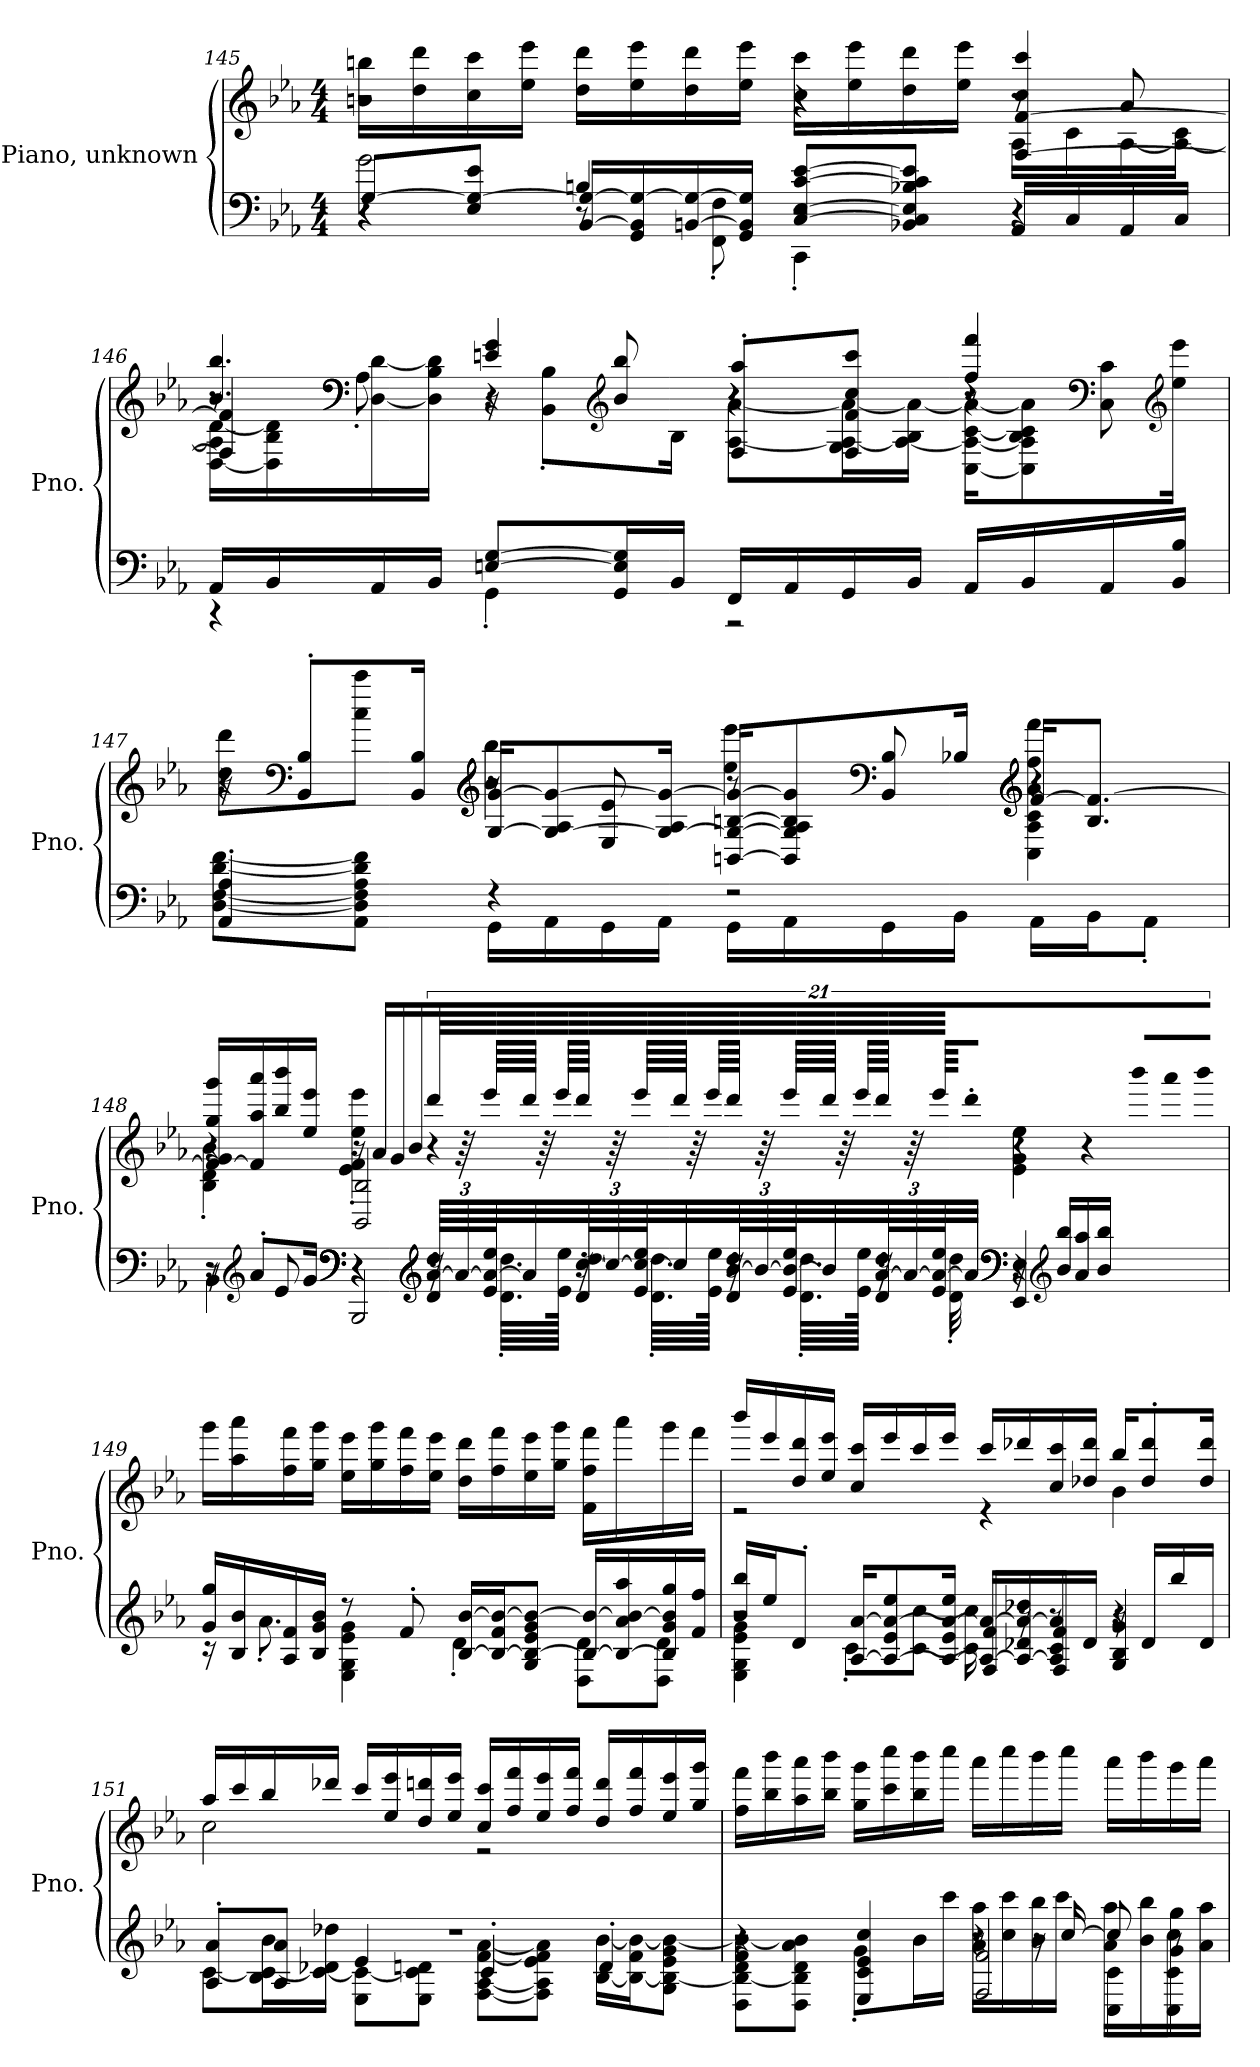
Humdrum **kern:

**kern	**kern
*part1	*part1
*staff2	*staff1
*I"Piano, unknown	*
*I'Pno.	*
!!LO:LB:g=z
*clefF4	*clefG2
*k[b-e-a-]	*k[b-e-a-]
*M4/4	*M4/4
=145	=145
*^	*^
*	*^	*	*^
*	*	*^	*	*	*
4r	2g\	[8G/L	4r	2r	16bn\ 16bbn\LL	2r
.	.	.	.	.	16dd\ 16ddd\	.
.	.	8E-/ 8G/_ 8e-/J	.	.	16cc\ 16ccc\	.
.	.	.	.	.	16ee-\ 16eee-\JJ	.
4Bn/	.	[16BB-/ 16G/_LL	8r	.	16dd\ 16ddd\LL	.
.	.	16GG/ 16BB-/] 16G/_	.	.	16ee-\ 16eee-\	.
.	.	[16BBn/ 16G/_	8FF\' 8F\'	.	16dd\ 16ddd\	.
.	.	16GG/ 16BB/] 16G/]JJ	.	.	16ee-\ 16eee-\JJ	.
2r	4CC'\	[8C/ [8E-/ [8c/ [8e-/L	2r	4r	16cc\ 16ccc\LL	4r
.	.	.	.	.	16ee-\ 16eee-\	.
.	.	8BB-X/ 8C/] 8E-/] 8B-X/ 8c/] 8e-/]J	.	.	16dd\ 16ddd\	.
.	.	.	.	.	16ee-\ 16eee-\JJ	.
.	4r	16AA-/LL	.	8r	16A-\LL	[4F/ [4f/ 4cc/ 4ccc/
.	.	16C/	.	.	16c\	.
.	.	16AA-/	.	8a-/	[16A-\	.
.	.	16C/JJ	.	.	16A-\_ 16c\JJ	.
*	*v	*v	*v	*	*	*
!!LO:LB:g=z
=146	=146	=146	=146	=146
*	*	*	*	*^
16AA-/LL	4r	4.b-/ 4.bb-/	[16D\ 16A-\] [16d\LL	4F/] 4f/]	8r
16BB-/	.	.	16D\] 16B-\ 16d\]	.	.
*	*	*clefF4	*	*	*
16AA-/	.	.	[16D\ [16d\	.	8A-'\
16BB-/JJ	.	.	16D\] 16B-\ 16d\]JJ	.	.
[8En/ [8G/L	4GG'\	.	16r	4en/ 4g/	4r
.	.	.	8BB-\' 8B-\'L	.	.
*	*	*clefG2	*	*	*
16GG/ 16E/] 16G/]L	.	8b-/ 8bb-/	.	.	.
16BB-/JJ	.	.	16B-\Jk	.	.
16FF/LL	2r	4r	[8A-\ [8a-\L	8F/' 8aa-/'L	4r
16AA-/	.	.	.	.	.
16GG/	.	.	16G\ 16A-\_ 16a-\_L	8F/ 8f/ 8cc/ 8ccc/J	.
16BB-/JJ	.	.	16A-\_ 16B-\ 16a-\_JJ	.	.
16AA-/LL	.	4ff/ 4fff/	[16C\ 16A-\_ [16c\ 16a-\_KL	4r	8r
16BB-/	.	.	8C\] 8A-\] 8B-\ 8c\] 8a-\]	.	.
*	*	*clefF4	*	*	*
16AA-/	.	.	.	.	8C\ 8c\
*	*	*clefG2	*	*	*
16BB-/ 16B-/JJ	.	.	16ee-\ 16eee-\Jk	.	.
*	*	*	*	*v	*v
!!LO:LB:g=z
=147	=147	=147	=147	=147
4AA-/' 4A-/'	[8D\ [8F\ [8d\ [8f\L	16r	8dd\ 8ddd\L	4r
*	*	*clefF4	*	*
.	.	8BB-/' 8B-/'L	.	.
.	8AA-\ 8D\] 8F\] 8A-\ 8d\] 8f\]J	.	8cc\ 8ccc\J	.
.	.	16BB-/ 16B-/Jk	.	.
*	*	*clefG2	*	*
4r	16GG\LL	[16G/ [16g/KL	4b-\ 4bb-\	8r
.	16AA-\	8G/_ 8A-/ 8g/_	.	.
.	16GG\	.	.	8E-/ 8e-/
.	16AA-\JJ	16G/_ 16A-/ 16g/_Jk	.	.
2r	16GG\LL	[16BBn/ 16G/_ [16Bn/ 16g/_KL	4ee-\ 4eee-\	8r
.	16AA-\	8BB/] 8G/] 8A-/ 8B/] 8g/]	.	.
*	*	*clefF4	*	*
.	16GG\	.	.	8BB/ 8B/
.	16BB-\JJ	16B-X/Jk	.	.
*	*	*clefG2	*	*
.	16AA-\LL	[16f/KL	4C\ 4A-\ 4c\ 4a-\ 4ff\ 4fff\	4r
.	16BB-\J	8.B-/ 8.f/_J	.	.
.	8AA-'\J	.	.	.
!!LO:LB:g=z	!!	!!
=148	=148	=148	=148	=148
*	*^	*	*	*
16r	4BB-\	8r	16f/_ 16g/ 16gg/ 16ggg/LL	4B-\' 4d\' 4b-\'	4r
*clefG2	*	*	*	*	*
8a-'/L	.	.	16f/] 16aa-/ 16aaa-/	.	.
.	.	8e-/	16bb-/ 16bbb-/	.	.
16g/Jk	.	.	16ee-/ 16eee-/JJ	.	.
*clefF4	*	*	*	*	*
4r	4r	2BBB-/	16r	4e-\' 4f\' 4ee-\' 4eee-\'	2BB-/ 2B-/
.	.	.	16a-/LL	.	.
.	.	.	16g/	.	.
.	.	.	16b-/	.	.
*clefG2	*	*	*	*	*
*Xbrackettup	*	*	*	*	*
96d/ [96a-/ 96dd/LLLL	32r	.	96ddd/JJkk	4r	.
96a-/_	.	.	96r	.	.
96e-/ 96a-/_ 96ee-/J	.	.	96eee-/LLLL	.	.
32a-/]	64.d\' 64.dd\'LLLL	.	96ddd/JJJJ	.	.
.	.	.	96r	.	.
.	.	.	96eee-/LLLL	.	.
.	128e-\ 128ee-\JJJJk	.	.	.	.
96d/ [96cc/ 96dd/L	32r	.	96ddd/JJJJ	.	.
96cc/_	.	.	96r	.	.
96e-/ 96cc/_ 96ee-/J	.	.	96eee-/LLLL	.	.
32cc/]	64.d\' 64.dd\'LLLL	.	96ddd/JJJJ	.	.
.	.	.	96r	.	.
.	.	.	96eee-/LLLL	.	.
.	128e-\ 128ee-\JJJJk	.	.	.	.
96d/ [96b-/ 96dd/L	32r	.	96ddd/JJJJ	.	.
96b-/_	.	.	96r	.	.
96e-/ 96b-/_ 96ee-/J	.	.	96eee-/LLLL	.	.
32b-/]	64.d\' 64.dd\'LLLL	.	96ddd/JJJJ	.	.
.	.	.	96r	.	.
.	.	.	96eee-/LLLL	.	.
.	128e-\ 128ee-\JJJJk	.	.	.	.
96d/ [96a-/ 96dd/L	32r	.	96ddd/JJJJ	.	.
96a-/_	.	.	96r	.	.
96e-/ 96a-/_ 96ee-/J	.	.	96eee-/KLLL	.	.
32a-/JJJ]	32d\' 32dd\'	.	32ddd'/JJJ	.	.
*clefF4	*	*	*	*	*
16r	4r	4EE-/ 4E-/	16r	4e-\ 4g\ 4ee-\	4r
*clefG2	*	*	*	*	*
16b-/ 16bb-/LL	.	.	16bbb-/LL	.	.
16a-/ 16aa-/	.	.	16aaa-/	.	.
16b-/ 16bb-/JJ	.	.	16bbb-/JJ	.	.
*	*v	*v	*	*	*
*	*	*v	*v	*v
!!LO:PB:g=z
=149	=149	=149
16g/ 16gg/LL	16r	16ggg\LL
16B-/ 16b-/	8.a-'\	16aa-\ 16aaa-\
16A-/ 16f/	.	16ff\ 16fff\
16B-/ 16g/ 16b-/JJ	.	16gg\ 16ggg\JJ
8r	4E-\ 4G\ 4e-\ 4g\	16ee-\ 16eee-\LL
.	.	16gg\ 16ggg\
8f'/	.	16ff\ 16fff\
.	.	16ee-\ 16eee-\JJ
[16B-/ [16b-/LL	4d'\	16dd\ 16ddd\LL
16B-/_ 16f/ 16b-/_J	.	16ff\ 16fff\
8G/ 8B-/_ 8e-/ 8g/ 8b-/_J	.	16ee-\ 16eee-\
.	.	16gg\ 16ggg\JJ
16B-/_ 16b-/_LL	8D\ 8d\L	16f\ 16ff\ 16fff\LL
16B-/_ 16a-/ 16b-/_ 16aa-/	.	16aaa-\
16B-/] 16g/ 16b-/] 16gg/	8D\ 8d\J	16ggg\
16f/ 16ff/JJ	.	16fff\JJ
!!LO:LB:g=z
=150	=150	=150
*	*^	*^
16b-/ 16bb-/LL	4E-\ 4G\ 4e-\ 4g\	2r	16bbb-/LL	2r
16ee-/J	.	.	16eee-/	.
8d'/J	.	.	16dd/ 16ddd/	.
.	.	.	16ee-/ 16eee-/JJ	.
[16A-/ [16a-/KL	8c'\L	.	16cc/ 16ccc/LL	.
8A-/_ 8e-/ 8a-/_ 8ee-/	.	.	16eee-/	.
.	[8c\ [8cc\J	.	16ccc/	.
16A-/_ 16e-/ 16a-/_ 16ee-/Jk	.	.	16eee-/JJ	.
16A-/_ 16a-/_LL	16c\] 16cc\]	8F/ 8f/L	16ccc/LL	4r
16A-/_ 16d-X/ 16a-/_ 16dd-X/	16r	.	16ddd-X/	.
16A-/] 16c/ 16a-/]	8r	8F/ 8f/J	16cc/ 16ccc/	.
16d-/JJ	.	.	16dd-X/ 16ddd-/JJ	.
16r	4r	4G/ 4B-/ 4g/	16bb-/KL	4b-\
16d-/LL	.	.	8dd-/' 8ddd-/'	.
16bb-/	.	.	.	.
16d-/JJ	.	.	16dd-/ 16ddd-/Jk	.
!!LO:LB:g=z	!!
=151	=151	=151	=151	=151
1r	[8c\L	8A-/' 8a-/'L	16aa-/LL	2cc\
.	.	.	16ccc/	.
.	16B-\ 16c\_ 16b-\L	8A-/ 8a-/J	16bb-/	.
.	16c\_ 16d-X\ 16dd-X\JJ	.	16ddd-X/JJ	.
.	8E-\ 8c\_L	4e-/	16ccc/LL	.
.	.	.	16ee-/ 16eee-/	.
.	8E-\ 8c\] 8dn\J	.	16dd/ 16dddn/	.
.	.	.	16ee-/ 16eee-/JJ	.
.	[8F\ [8A-\ [8f\ [8a-\L	4c'/	16cc/ 16ccc/LL	2r
.	.	.	16ff/ 16fff/	.
.	8F\] 8A-\] 8e-\ 8f\] 8a-\]J	.	16ee-/ 16eee-/	.
.	.	.	16ff/ 16fff/JJ	.
.	[16B-\ [16b-\LL	4d'/	16dd/ 16ddd/LL	.
.	16B-\_ 16f\ 16b-\_J	.	16ff/ 16fff/	.
.	8G\ 8B-\_ 8e-\ 8g\ 8b-\_J	.	16ee-/ 16eee-/	.
.	.	.	16gg/ 16ggg/JJ	.
*	*	*	*v	*v
!!LO:LB:g=z
=152	=152	=152	=152
*	*	*^	*
2r	8D\ 8B-\_ 8d\ 8f\ 8b-\_L	4r	2r	16ff\ 16fff\LL
.	.	.	.	16bb-\ 16bbb-\
.	8D\ 8B-\] 8d\ 8a-\ 8b-\]J	.	.	16aa-\ 16aaa-\
.	.	.	.	16bb-\ 16bbb-\JJ
.	8g'\L	4E-/ 4c/ 4e-/ 4cc/	.	16gg\ 16ggg\LL
.	.	.	.	16ccc\ 16cccc\
.	16b-\L	.	.	16bb-\ 16bbb-\
.	16ccc\JJ	.	.	16cccc\JJ
8r	16a-\ 16aa-\LL	2F/ 2f/	4r	16aaa-\LL
.	16cc\ 16ccc\	.	.	16cccc\
16r	16b-\ 16bb-\	.	.	16bbb-\
[16cc/	16ccc\JJ	.	.	16cccc\JJ
8cc/]	16a-\ 16aa-\LL	.	8C\ 8c\L	16aaa-\LL
.	16b-\ 16bb-\	.	.	16bbb-\
8r	16g\ 16gg\	.	8C\ 8c\ 8cc\J	16ggg\
.	16a-\ 16aa-\JJ	.	.	16aaa-\JJ
*v	*v	*v	*v	*
=	=
*-	*-
